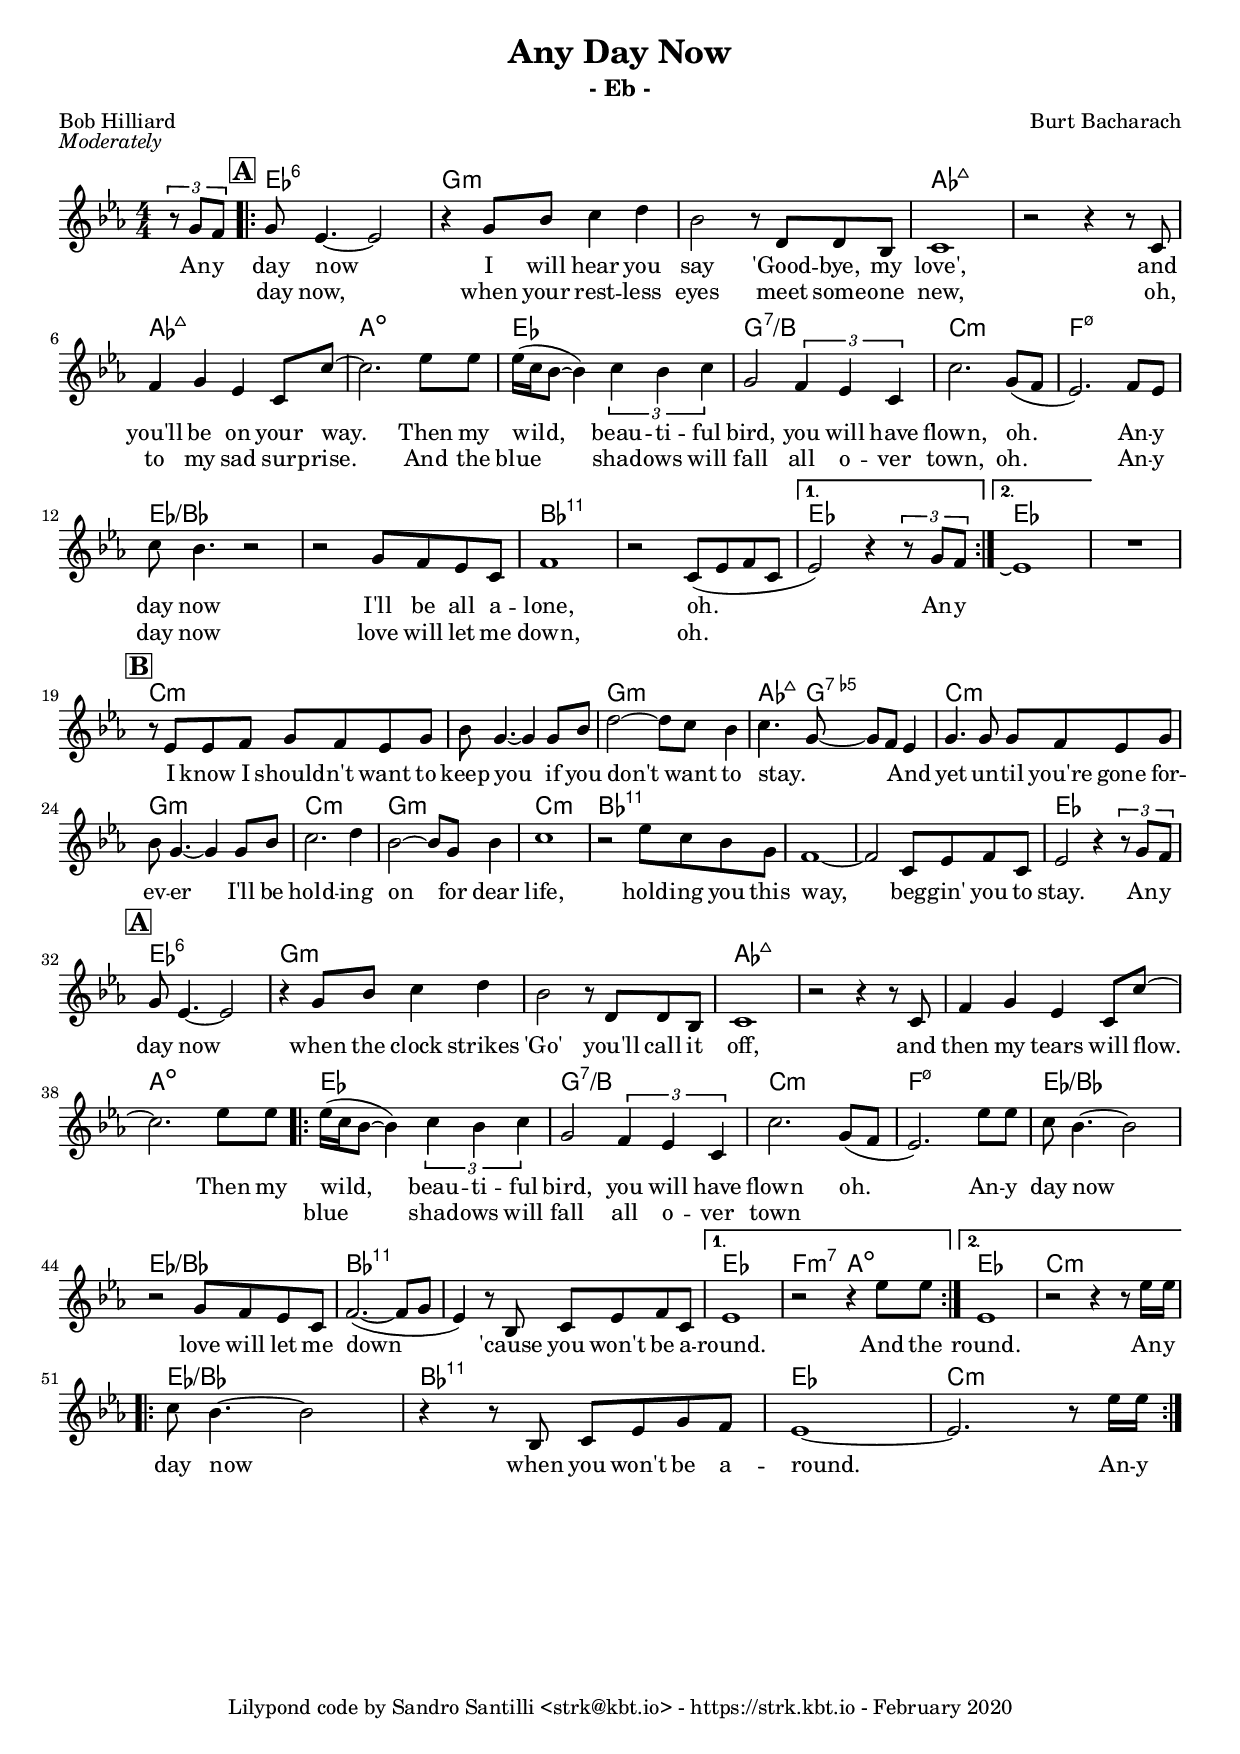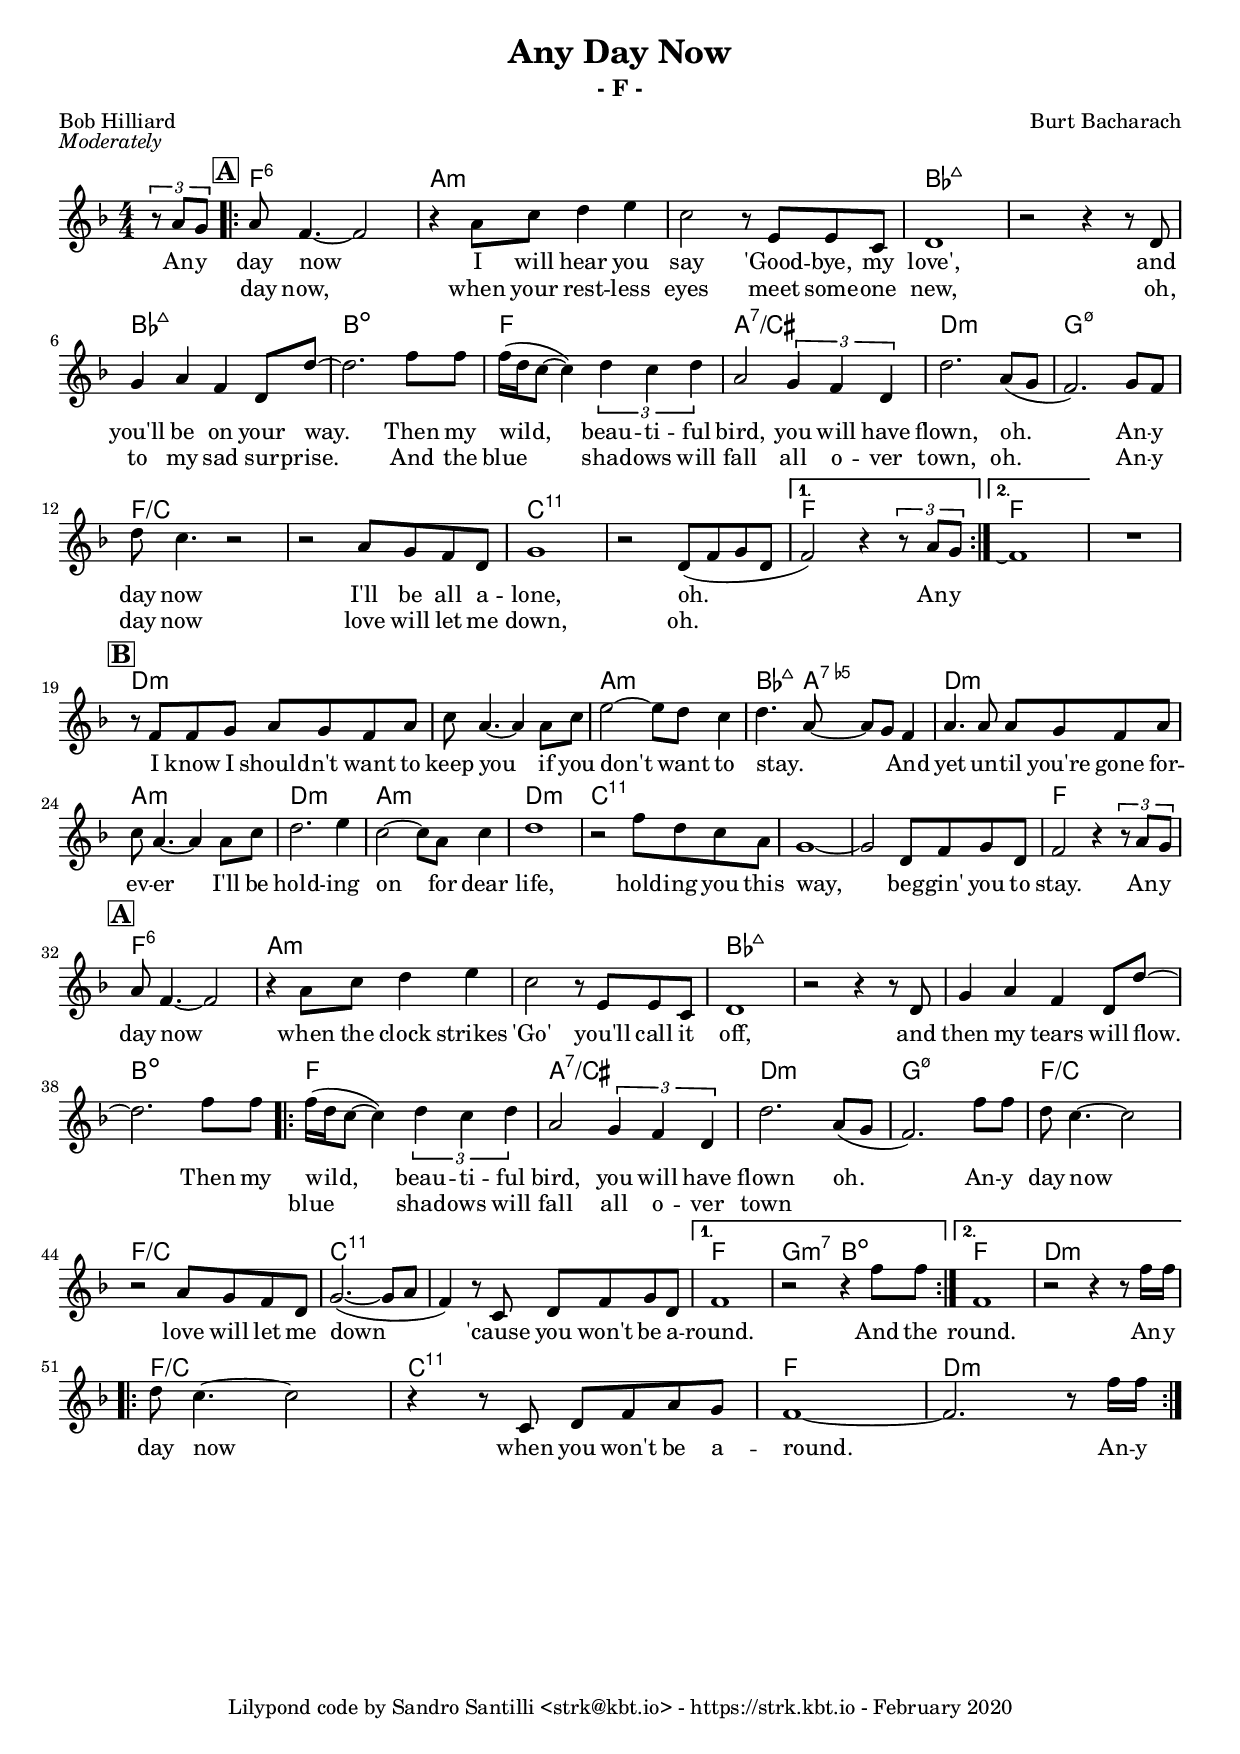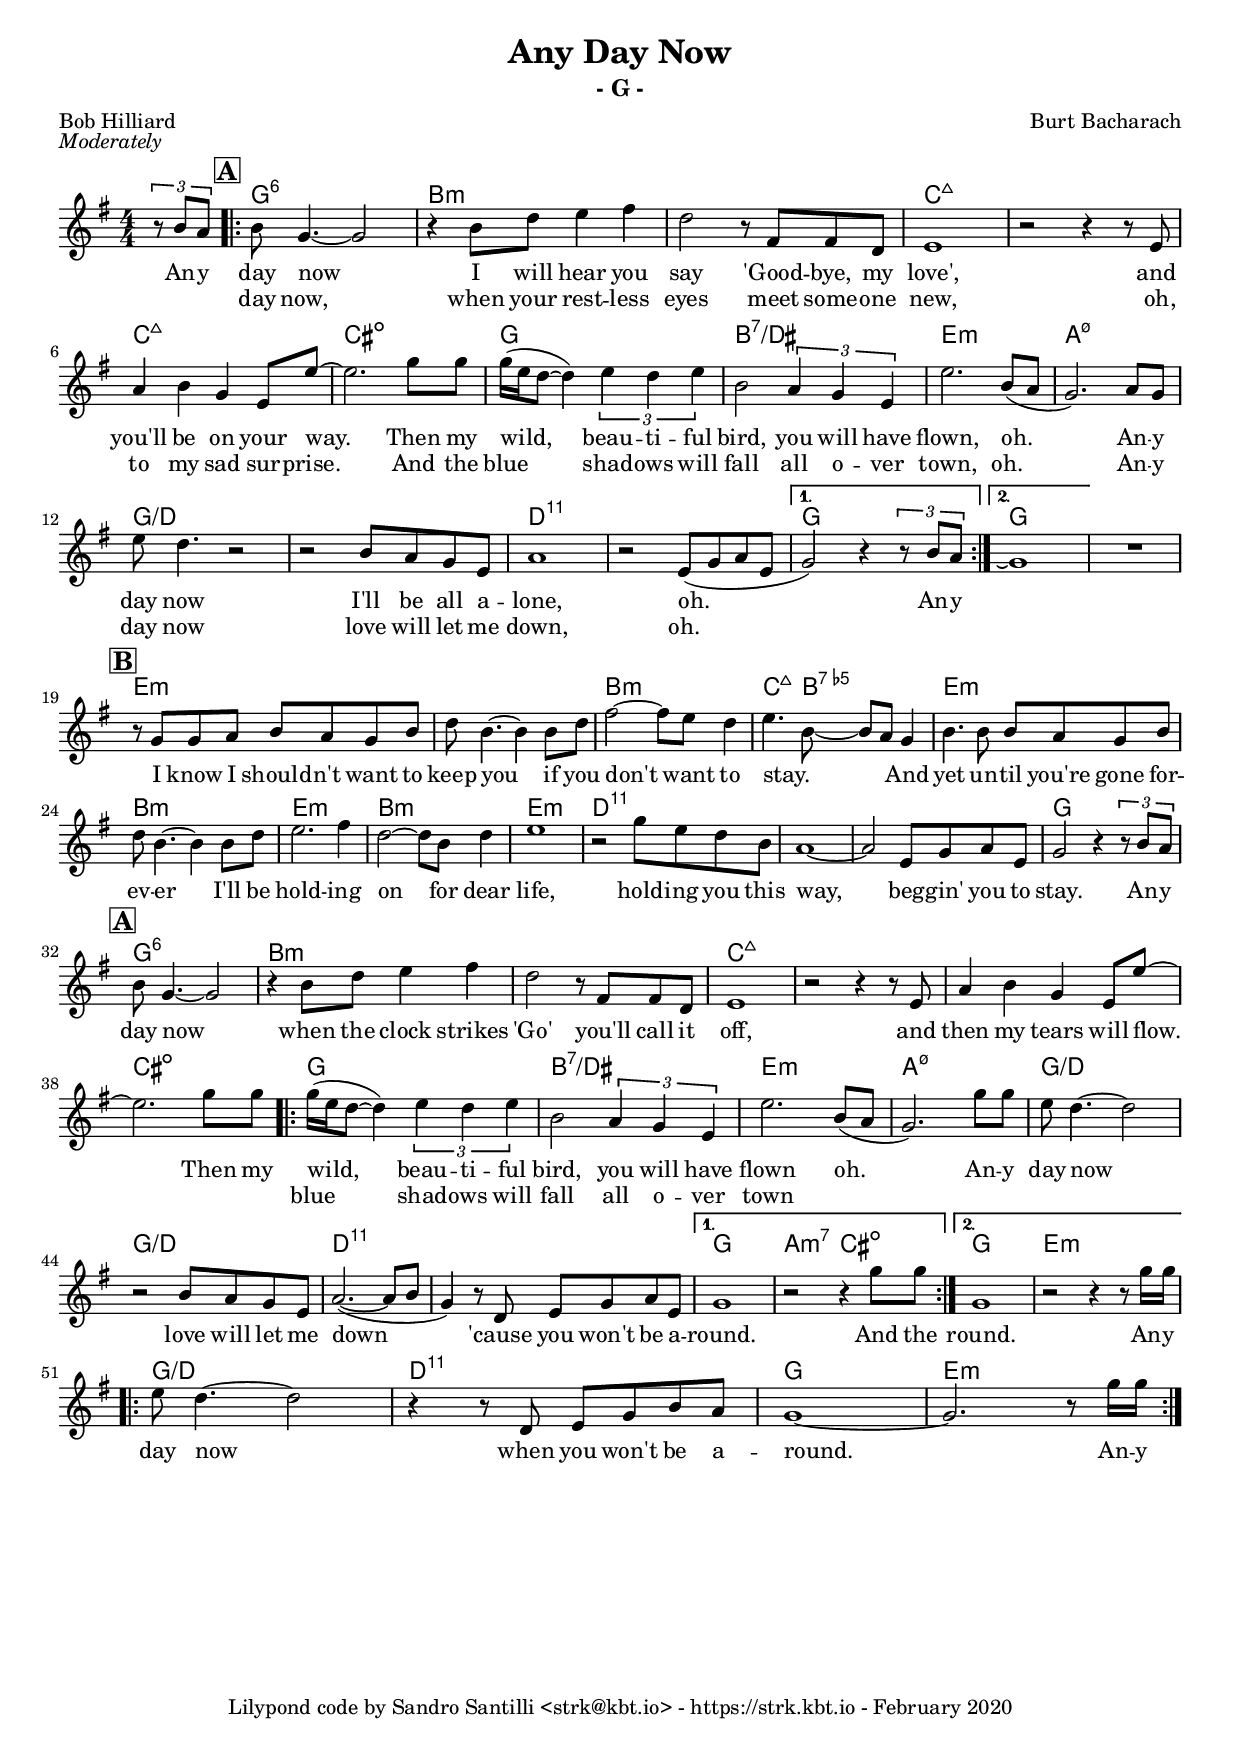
\version "2.18.2"

%\include "../lilylib/hide.ly"

\header {
  title = "Any Day Now"
  poet = "Bob Hilliard"
  composer = "Burt Bacharach"
  %meter = "94 BPM"
  piece = \markup { \italic "Moderately" }
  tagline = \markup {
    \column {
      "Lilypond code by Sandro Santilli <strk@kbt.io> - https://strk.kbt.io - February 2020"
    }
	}
}


#(set-global-staff-size 18)

words_line_one = \lyricmode {


  An -- y

<< {
  day now I will hear you say 'Good -- bye, my love',
  and you'll be on your way.

  Then my wild, beau -- ti -- ful bird, you will have flown, oh.
  An -- y day now I'll be all a -- lone, oh.

  An -- y

  } \new Lyrics {

  day now, when your rest -- less eyes meet some -- one new,
  oh, to my sad sur -- prise.

  And the blue shad -- ows will fall all o -- ver town, oh.
  An -- y day now love will let me down, oh.

} >>


  _ I know I should -- n't want to keep you
  if you don't want to stay. _ _

  And yet un -- til you're gone for -- ev -- er
  I'll be hold -- ing on for dear life,
  hold -- ing you this way,

  beg -- gin' you to stay.

  An -- y day now when the clock strikes 'Go'
  you'll call it off,
  and then my tears will flow.

  Then my

<< {
  wild, beau -- ti -- ful bird, you will have flown
  } \new Lyrics {
  blue shad -- ows will fall all o -- ver town
} >>

  oh.
  An -- y day now love will let me down
  'cause you won't be a -- round.
  And the

  % 2nd box
  round.

  An -- y day now when you won't be a -- round. An -- y

}

melody_intro = \relative c'' {

  a8 f4.~ f2 | r4 a8 c d4 e | c2 r8 e, e c | d1 |

  r2 r4 r8 d | g4 a f d8 d'~ | d2. f8 f |
}

melody_a = \relative c'' {

  f16( d c8~ c4) \tuplet 3/2 { d4 c d } |

  a2 \tuplet 3/2 { g4 f d } |
    d'2. a8( g | f2.) g8 f |
    d'8 c4. r2 | r2 a8 g f d |

  g1 | r2 d8( f g d |
}

melody_b = \relative c' {

  r8 f f g a g f a | c a4.~ a4 a8 c | e2~ e8 d c4 |
    d4. a8~ a g f4 |

  % yet until you're gone
  a4. a8 a g f a | c8 a4.~ a4 a8 c |
    d2. e4 | c2~ c8 a c4 |

  d1 | r2 f8 d c a | g1~ | g2 d8 f g d |

  % F | F6
  f2 r4 \tuplet 3/2 { r8 a g } |
}

melody = \relative c'' {
  \numericTimeSignature
  \key f \major
  \time 4/4


  \partial 4 \tuplet 3/2 { r8 a g } |

  \repeat volta 2 {
    \mark #1
    \melody_intro
    \melody_a
  }
  \alternative {
    { f2) r4 \tuplet 3/2 { r8 a g } | }
    { f1\repeatTie | } %TODO: repeatSlur 
  }
  R1 |

  \break

  \mark #2
  \melody_b

  \break

  \mark #1
  \melody_intro

  %\break

  \repeat volta 2 {
    f'16( d c8~ c4) \tuplet 3/2 { d4 c d } |

    %\break

    a2 \tuplet 3/2 { g4 f d } |
      d'2. a8( g | f2.) f'8 f |
      d8 c4.~ c2 | r2 a8 g f d |

    %\break

    g2.~( g8 a | f4) r8 c8 d f g d |
  }
  \alternative {
    { f1 | r2 r4 f'8 f | }
    { f,1 | r2 r4 r8 f'16 f | }
  }

  \break

  % and fade out
  \repeat volta 2 {
    d8 c4.~ c2 | r4 r8 c, d f a g |
      f1~ | f2. r8 f'16 f |
  }
}

harmony_intro = \chordmode {
  f1:6 | a:m~ | a:m | bes:7+~ |
  bes:7+~ | bes:7+ | b:dim |
}

harmony_a = \chordmode {

  f |

  a:7/cis | d:m | g:m7.5- | f/c~ | f/c |
  c:11~ | c:11 |
}

harmony = \chordmode {

  \partial 4 s4 |
  \repeat volta 2 {
    \harmony_intro
    \harmony_a
  }
  \alternative {
    { f1 | } { f~ | }
  }
  f | 
  
  % B
  d:m~ | d:m | a:m | bes4.:7+ a8:7.5-~ a2:7.5- |
  d1:m | a:m | d:m | a:m |
  d:m | c:11~ | c:11~ | c:11 |
  f |

  \harmony_intro
  \repeat volta 2 {
    \harmony_a
  }
  \alternative {
    { f1 | g2:m7 b:dim | }
    { f1 | }
  }

  d:m |

  \repeat volta 2 {
    f1/c | c:11 | f | d:m |
  }
  
}

leadSheet = {
	<<
    %\new FretBoards {
    \new ChordNames {
      \set chordChanges = ##t
      \harmony
    }

    \new Staff {
		  \new Voice = "vocal" { \melody } 
    }

	  \new Lyrics \lyricsto "vocal" \words_line_one

  >>
}

% ----------- BOOKS ----

\paper { indent = 0\cm }

\layout {
  %\override Text #'font-size = #-2
  \override ParenthesesItem.font-size = #4
  \set Score.markFormatter = #format-mark-box-alphabet
  %\context { \Score \override LyricText #'font-size = #-2 }
}

\book {
  \bookOutputSuffix "F"
  \header { subtitle = "- F -" }
  \score {
    \leadSheet
  }
}

\book {
  \bookOutputSuffix "Eb"
  \header { subtitle = "- Eb -" }
  \score {
    \transpose c bes,
    \leadSheet
  }
}

\book {
  \bookOutputSuffix "G"
  \header { subtitle = "- G -" }
  \score {
    \transpose c d
    \leadSheet
  }
}

%--------- MIDI ----------------

\book {
  \bookOutputSuffix "track-F"
  \score {
    \unfoldRepeats
    \leadSheet
    \midi {
      \context {
          \Score tempoWholesPerMinute = #(ly:make-moment 110 4)
      }
    }
  }
}
